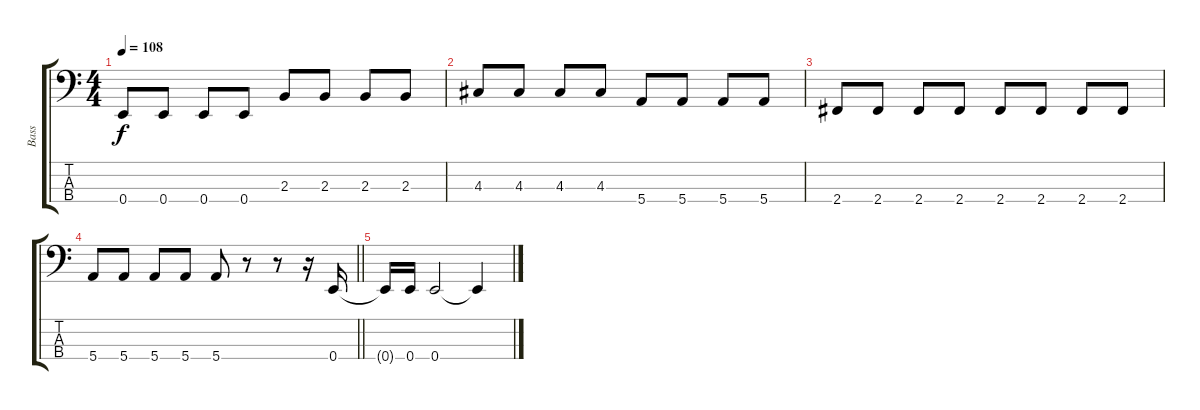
\track ("Bass" "Bass") {instrument electricbasspick}
\staff {score tabs}
\tuning (G2 D2 A1 E1) {hide}
\ts (4 4)
\tempo 108
\clef f4
\ks c
0.4.8{dy f} 0.4.8 0.4.8 0.4.8 2.3.8 2.3.8 2.3.8 2.3.8 |
4.3.8 4.3.8 4.3.8 4.3.8 5.4.8 5.4.8 5.4.8 5.4.8 |
2.4.8 2.4.8 2.4.8 2.4.8 2.4.8 2.4.8 2.4.8 2.4.8 |
\barLineRight lightlight
5.4.8 5.4.8 5.4.8 5.4.8 5.4.8 r.8 r.8 r.16 0.4.16 |
0.4{t}.16 0.4.16 0.4.2 0.4{t}.4
